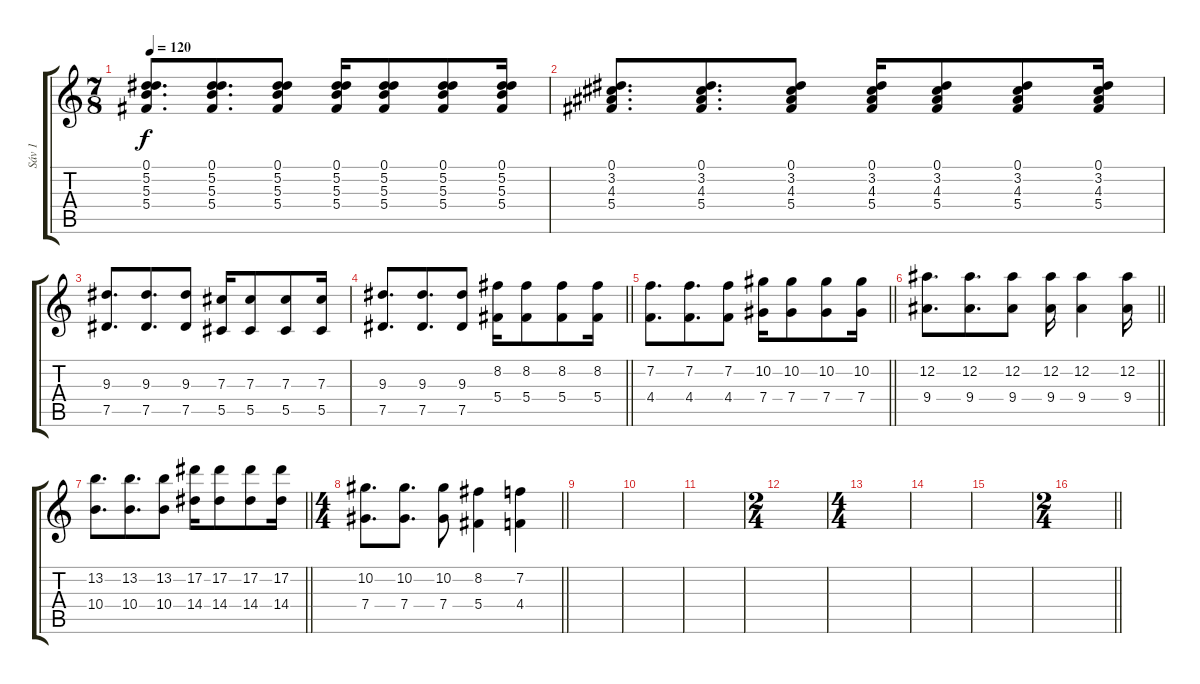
\track ("Sáv 1" "Sáv 1") {instrument overdrivenguitar}
\staff {score tabs}
\tuning (Eb4 Bb3 Gb3 Db3 Ab2 Db2) {hide}
\ts (7 8)
\tempo 120
\clef g2
\ks c
(0.1 5.2 5.3 5.4).8{d dy f} (0.1 5.2 5.3 5.4).8{d} (0.1 5.2 5.3 5.4).8 (0.1 5.2 5.3 5.4).16 (0.1 5.2 5.3 5.4).8 (0.1 5.2 5.3 5.4).8 (0.1 5.2 5.3 5.4).16 |
(0.1 3.2 4.3 5.4).8{d} (0.1 3.2 4.3 5.4).8{d} (0.1 3.2 4.3 5.4).8 (0.1 3.2 4.3 5.4).16 (0.1 3.2 4.3 5.4).8 (0.1 3.2 4.3 5.4).8 (0.1 3.2 4.3 5.4).16 |
(9.3 7.5).8{d} (9.3 7.5).8{d} (9.3 7.5).8 (7.3 5.5).16 (7.3 5.5).8 (7.3 5.5).8 (7.3 5.5).16 |
\barLineRight lightlight
(9.3 7.5).8{d} (9.3 7.5).8{d} (9.3 7.5).8 (8.2 5.4).16 (8.2 5.4).8 (8.2 5.4).8 (8.2 5.4).16 |
\barLineRight lightlight
(7.2 4.4).8{d} (7.2 4.4).8{d} (7.2 4.4).8 (10.2 7.4).16 (10.2 7.4).8 (10.2 7.4).8 (10.2 7.4).16 |
\barLineRight lightlight
(12.2 9.4).8{d} (12.2 9.4).8{d} (12.2 9.4).8 (12.2 9.4).16 (12.2 9.4).4 (12.2 9.4).16 |
\barLineRight lightlight
(13.2 10.4).8{d} (13.2 10.4).8{d} (13.2 10.4).8 (17.2 14.4).16 (17.2 14.4).8 (17.2 14.4).8 (17.2 14.4).16 |
\ts (4 4)
\barLineRight lightlight
(10.2 7.4).8{d} (10.2 7.4).8{d} (10.2 7.4).8 (8.2 5.4).4 (7.2 4.4).4 |
|
|
|
\ts (2 4)
|
\ts (4 4)
|
|
|
\ts (2 4)
\barLineRight lightlight
